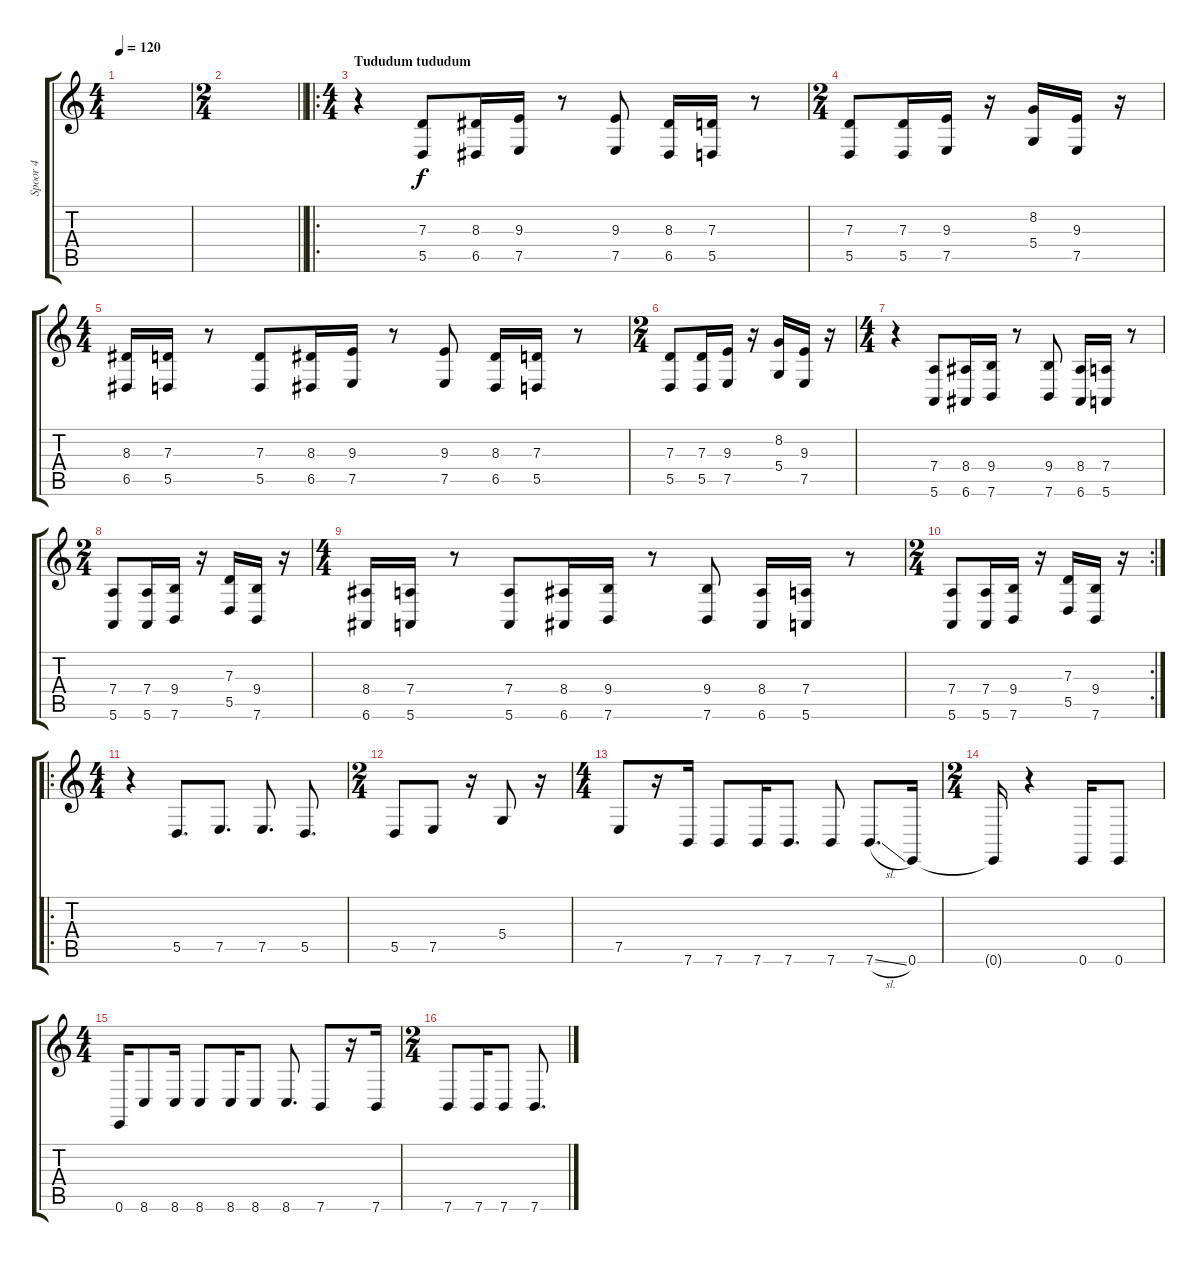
\track ("Spoor 4" "Spoor 4") {instrument rockorgan}
\staff {score tabs}
\tuning (E4 B3 G3 D3 A2 E2) {hide}
\ts (4 4)
\tempo 120
\clef g2
\ks c
|
\ts (2 4)
\barLineRight lightlight
|
\ro
\ts (4 4)
\section ("" "Tududum tududum")
r.4 (7.3 5.5).8 (8.3 6.5).16 (9.3 7.5).16 r.8 (9.3 7.5).8 (8.3 6.5).16 (7.3 5.5).16 r.8 |
\ts (2 4)
(7.3 5.5).8 (7.3 5.5).16 (9.3 7.5).16 r.16 (8.2 5.4).16 (9.3 7.5).16 r.16 |
\ts (4 4)
(8.3 6.5).16 (7.3 5.5).16 r.8 (7.3 5.5).8 (8.3 6.5).16 (9.3 7.5).16 r.8 (9.3 7.5).8 (8.3 6.5).16 (7.3 5.5).16 r.8 |
\ts (2 4)
(7.3 5.5).8 (7.3 5.5).16 (9.3 7.5).16 r.16 (8.2 5.4).16 (9.3 7.5).16 r.16 |
\ts (4 4)
r.4 (7.4 5.6).8 (8.4 6.6).16 (9.4 7.6).16 r.8 (9.4 7.6).8 (8.4 6.6).16 (7.4 5.6).16 r.8 |
\ts (2 4)
(7.4 5.6).8 (7.4 5.6).16 (9.4 7.6).16 r.16 (7.3 5.5).16 (9.4 7.6).16 r.16 |
\ts (4 4)
(8.4 6.6).16 (7.4 5.6).16 r.8 (7.4 5.6).8 (8.4 6.6).16 (9.4 7.6).16 r.8 (9.4 7.6).8 (8.4 6.6).16 (7.4 5.6).16 r.8 |
\rc 2
\ts (2 4)
(7.4 5.6).8 (7.4 5.6).16 (9.4 7.6).16 r.16 (7.3 5.5).16 (9.4 7.6).16 r.16 |
\ro
\ts (4 4)
r.4 5.5.8{d} 7.5.8{d} 7.5.8{d} 5.5.8{d} |
\ts (2 4)
5.5.8 7.5.8 r.16 5.4.8 r.16 |
\ts (4 4)
7.5.8 r.16 7.6.16 7.6.8 7.6.16 7.6.8{d} 7.6.8 7.6{sl}.8{d} 0.6.16 |
\ts (2 4)
0.6{t}.16 r.4 0.6.16 0.6.8 |
\ts (4 4)
0.6.16 8.6.8 8.6.16 8.6.8 8.6.16 8.6.8 8.6.8{d} 7.6.8 r.16 7.6.16 |
\ts (2 4)
7.6.8 7.6.16 7.6.8 7.6.8{d}
